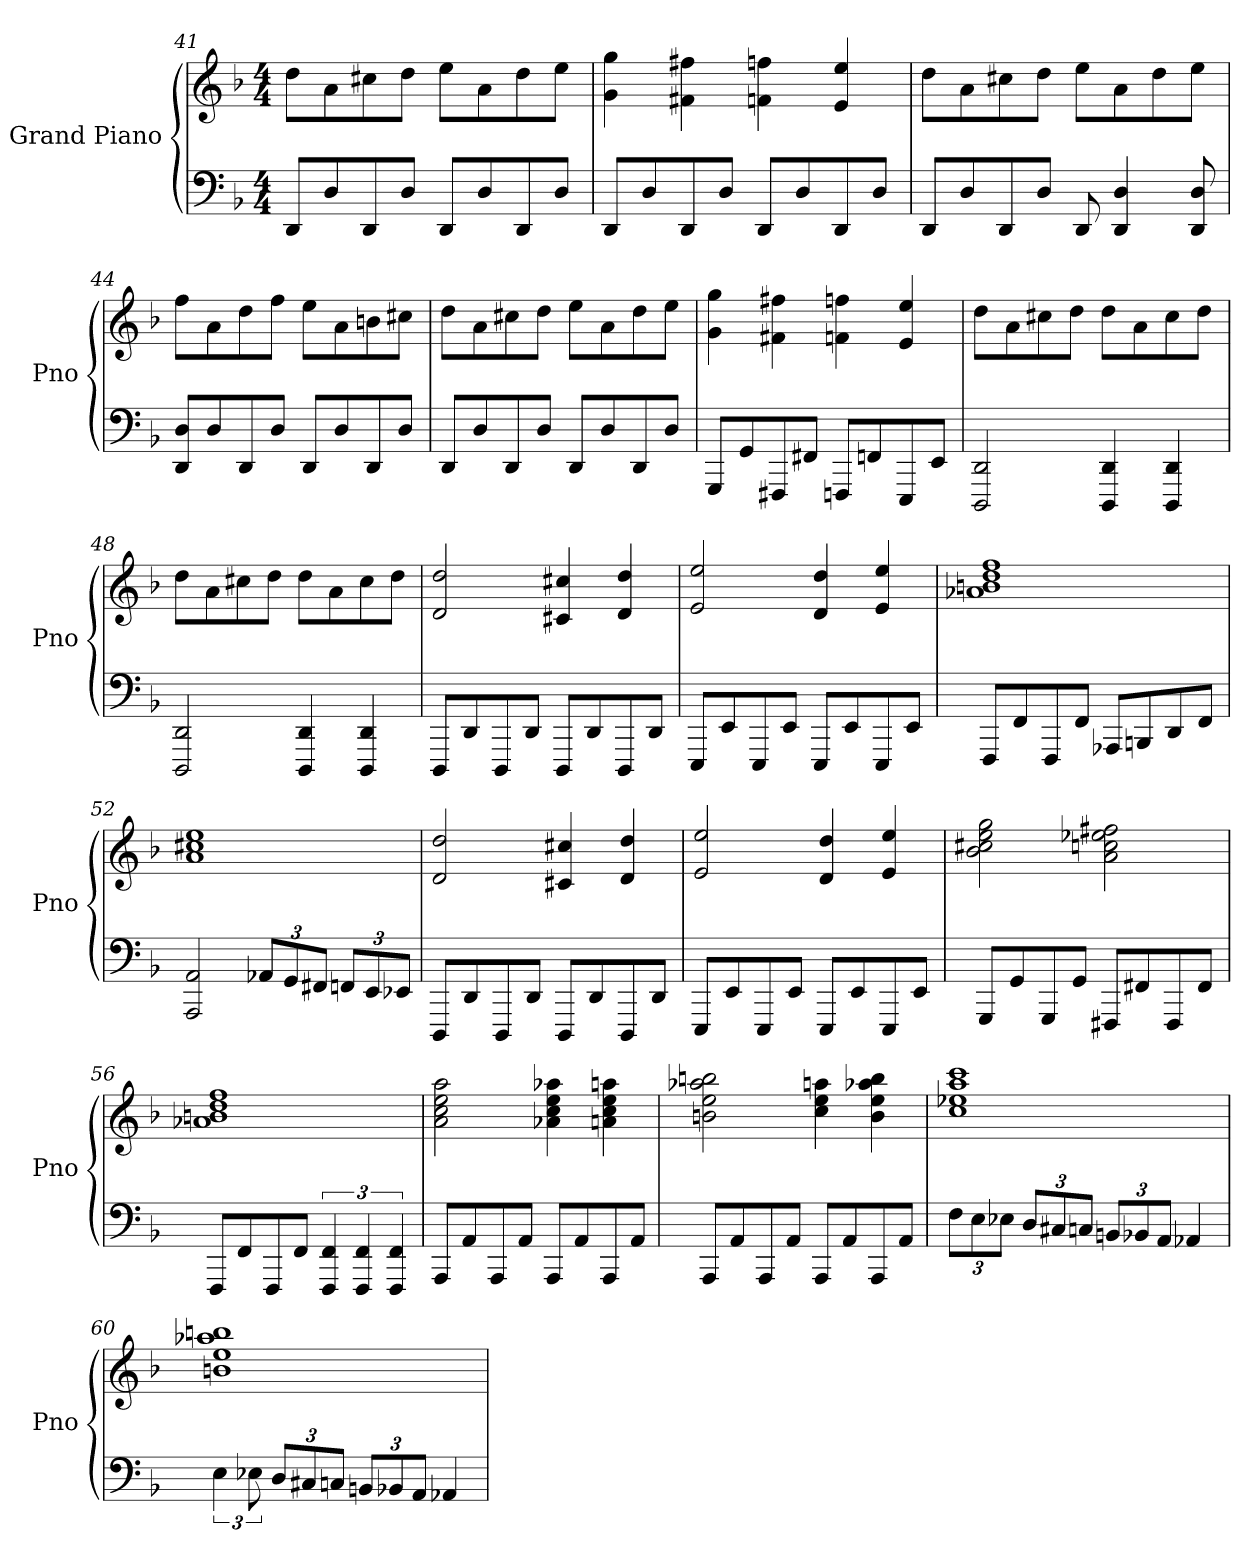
**kern	**kern
*part1	*part1
*staff2	*staff1
*I"Grand Piano	*
*I'Pno	*
*clefF4	*clefG2
*k[b-]	*k[b-]
*M4/4	*M4/4
=41	=41
8DD/L	8dd\L
8D/	8a\
8DD/	8cc#X\
8D/J	8dd\J
8DD/L	8ee\L
8D/	8a\
8DD/	8dd\
8D/J	8ee\J
=42	=42
8DD/L	4g\ 4gg\
8D/	.
8DD/	4f#X\ 4ff#X\
8D/J	.
8DD/L	4fn\ 4ffn\
8D/	.
8DD/	4e/ 4ee/
8D/J	.
=43	=43
8DD/L	8dd\L
8D/	8a\
8DD/	8cc#X\
8D/J	8dd\J
8DD/	8ee\L
4DD/ 4D/	8a\
.	8dd\
8DD/ 8D/	8ee\J
!!LO:LB:g=z
=44	=44
8DD/ 8D/L	8ff\L
8D/	8a\
8DD/	8dd\
8D/J	8ff\J
8DD/L	8ee\L
8D/	8a\
8DD/	8bn\
8D/J	8cc#X\J
=45	=45
8DD/L	8dd\L
8D/	8a\
8DD/	8cc#X\
8D/J	8dd\J
8DD/L	8ee\L
8D/	8a\
8DD/	8dd\
8D/J	8ee\J
=46	=46
8GGG/L	4g\ 4gg\
8GG/	.
8FFF#X/	4f#X\ 4ff#X\
8FF#X/J	.
8FFFn/L	4fn\ 4ffn\
8FFn/	.
8EEE/	4e/ 4ee/
8EE/J	.
=47	=47
2DDD/ 2DD/	8dd\L
.	8a\
.	8cc#X\
.	8dd\J
4DDD/ 4DD/	8dd\L
.	8a\
4DDD/ 4DD/	8cc#\
.	8dd\J
!!LO:LB:g=z
=48	=48
2DDD/ 2DD/	8dd\L
.	8a\
.	8cc#X\
.	8dd\J
4DDD/ 4DD/	8dd\L
.	8a\
4DDD/ 4DD/	8cc#\
.	8dd\J
=49	=49
8DDD/L	2d/ 2dd/
8DD/	.
8DDD/	.
8DD/J	.
8DDD/L	4c#X/ 4cc#X/
8DD/	.
8DDD/	4d/ 4dd/
8DD/J	.
=50	=50
8EEE/L	2e/ 2ee/
8EE/	.
8EEE/	.
8EE/J	.
8EEE/L	4d/ 4dd/
8EE/	.
8EEE/	4e/ 4ee/
8EE/J	.
=51	=51
8FFF/L	1a-X 1bn 1dd 1ff
8FF/	.
8FFF/	.
8FF/J	.
8AAA-X/L	.
8BBBn/	.
8DD/	.
8FF/J	.
!!LO:PB:g=z
=52	=52
2AAA/ 2AA/	1a 1cc#X 1ee
*Xbrackettup	*
12AA-X/L	.
12GG/	.
12FF#X/J	.
12FFn/L	.
12EE/	.
12EE-X/J	.
=53	=53
8DDD/L	2d/ 2dd/
8DD/	.
8DDD/	.
8DD/J	.
8DDD/L	4c#X/ 4cc#X/
8DD/	.
8DDD/	4d/ 4dd/
8DD/J	.
=54	=54
8EEE/L	2e/ 2ee/
8EE/	.
8EEE/	.
8EE/J	.
8EEE/L	4d/ 4dd/
8EE/	.
8EEE/	4e/ 4ee/
8EE/J	.
=55	=55
8GGG/L	2b-\ 2cc#X\ 2ee\ 2gg\
8GG/	.
8GGG/	.
8GG/J	.
8FFF#X/L	2a\ 2ccn\ 2ee-X\ 2ff#X\
8FF#X/	.
8FFF#/	.
8FF#/J	.
!!LO:LB:g=z
=56	=56
8FFF/L	1a-X 1bn 1dd 1ff
8FF/	.
8FFF/	.
8FF/J	.
*brackettup	*
6FFF/ 6FF/	.
6FFF/ 6FF/	.
6FFF/ 6FF/	.
=57	=57
8AAA/L	2a\ 2cc\ 2ee\ 2aa\
8AA/	.
8AAA/	.
8AA/J	.
8AAA/L	4a-X\ 4cc\ 4ee\ 4aa-X\
8AA/	.
8AAA/	4an\ 4cc\ 4ee\ 4aan\
8AA/J	.
=58	=58
8AAA/L	2bn\ 2ee\ 2aa-X\ 2bbn\
8AA/	.
8AAA/	.
8AA/J	.
8AAA/L	4cc\ 4ee\ 4aan\
8AA/	.
8AAA/	4b\ 4ee\ 4aa-X\ 4bb\
8AA/J	.
=59	=59
*Xbrackettup	*
12F\L	1cc 1ee-X 1aa 1ccc
12E\	.
12E-X\J	.
12D/L	.
12C#X/	.
12Cn/J	.
12BBn/L	.
12BB-X/	.
12AA/J	.
4AA-X/	.
!!LO:LB:g=z
=60	=60
*brackettup	*
6E\	1bn 1ee 1aa-X 1bbn
12E-X\	.
*Xbrackettup	*
12D/L	.
12C#X/	.
12Cn/J	.
12BBn/L	.
12BB-X/	.
12AA/J	.
4AA-X/	.
=	=
*-	*-
